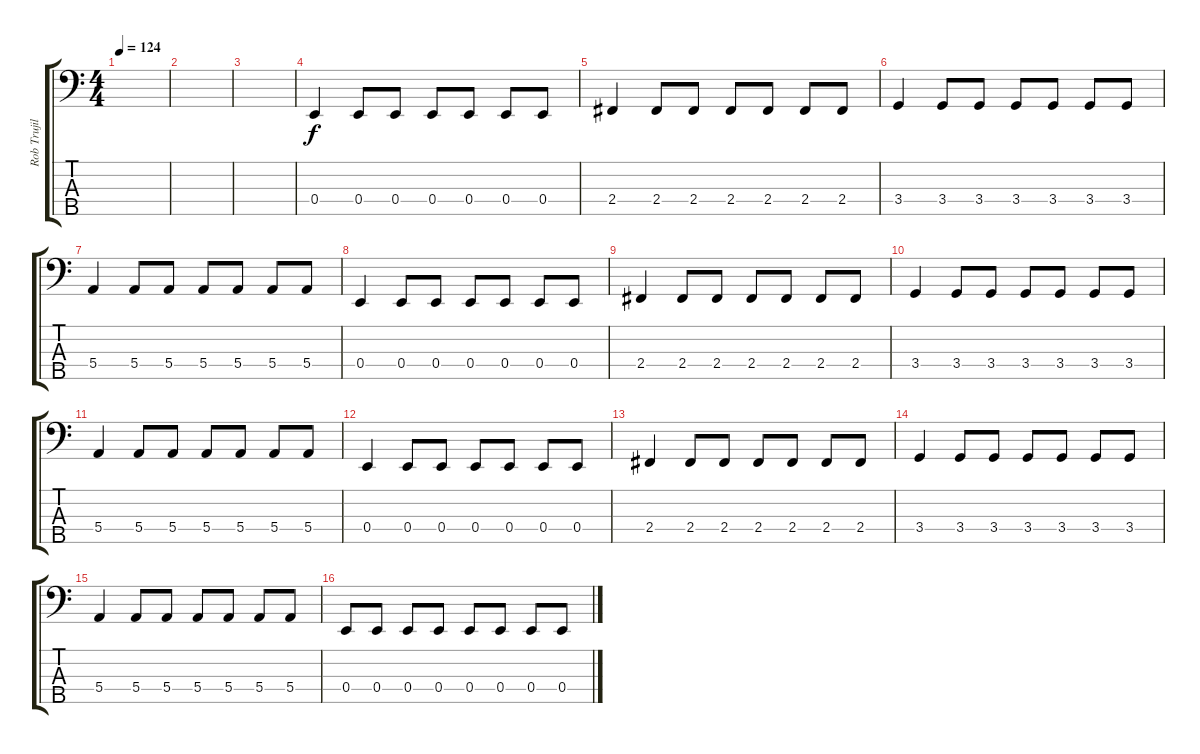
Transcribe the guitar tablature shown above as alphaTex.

\track ("Rob Trujilo" "Rob Trujil") {instrument electricbassfinger}
\staff {score tabs}
\tuning (G2 D2 A1 E1 B0) {hide}
\ts (4 4)
\tempo 124
\clef f4
\ks c
|
|
|
0.4.4 0.4.8 0.4.8 0.4.8 0.4.8 0.4.8 0.4.8 |
2.4.4 2.4.8 2.4.8 2.4.8 2.4.8 2.4.8 2.4.8 |
3.4.4 3.4.8 3.4.8 3.4.8 3.4.8 3.4.8 3.4.8 |
5.4.4 5.4.8 5.4.8 5.4.8 5.4.8 5.4.8 5.4.8 |
0.4.4 0.4.8 0.4.8 0.4.8 0.4.8 0.4.8 0.4.8 |
2.4.4 2.4.8 2.4.8 2.4.8 2.4.8 2.4.8 2.4.8 |
3.4.4 3.4.8 3.4.8 3.4.8 3.4.8 3.4.8 3.4.8 |
5.4.4 5.4.8 5.4.8 5.4.8 5.4.8 5.4.8 5.4.8 |
0.4.4 0.4.8 0.4.8 0.4.8 0.4.8 0.4.8 0.4.8 |
2.4.4 2.4.8 2.4.8 2.4.8 2.4.8 2.4.8 2.4.8 |
3.4.4 3.4.8 3.4.8 3.4.8 3.4.8 3.4.8 3.4.8 |
5.4.4 5.4.8 5.4.8 5.4.8 5.4.8 5.4.8 5.4.8 |
0.4.8 0.4.8 0.4.8 0.4.8 0.4.8 0.4.8 0.4.8 0.4.8
